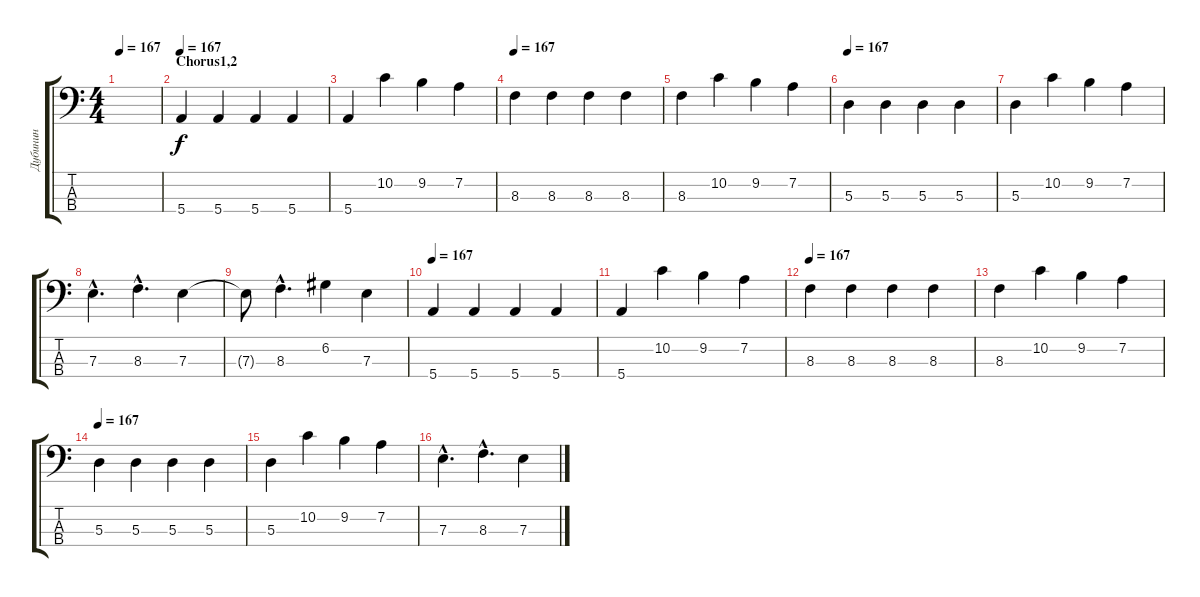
\track ("Дубинин" "Дубинин") {instrument electricbasspick}
\staff {score tabs}
\tuning (G2 D2 A1 E1) {hide}
\ts (4 4)
\tempo 167
\clef f4
\ks c
|
\section ("" "Chorus1,2")
\tempo 167
5.4.4 5.4.4 5.4.4 5.4.4 |
5.4.4 10.2.4 9.2.4 7.2.4 |
\tempo 167
8.3.4 8.3.4 8.3.4 8.3.4 |
8.3.4 10.2.4 9.2.4 7.2.4 |
\tempo 167
5.3.4 5.3.4 5.3.4 5.3.4 |
5.3.4 10.2.4 9.2.4 7.2.4 |
7.3{hac}.4{d} 8.3{hac}.4{d} 7.3.4 |
7.3{t}.8 8.3{hac}.4{d} 6.2.4 7.3.4 |
\tempo 167
5.4.4 5.4.4 5.4.4 5.4.4 |
5.4.4 10.2.4 9.2.4 7.2.4 |
\tempo 167
8.3.4 8.3.4 8.3.4 8.3.4 |
8.3.4 10.2.4 9.2.4 7.2.4 |
\tempo 167
5.3.4 5.3.4 5.3.4 5.3.4 |
5.3.4 10.2.4 9.2.4 7.2.4 |
7.3{hac}.4{d} 8.3{hac}.4{d} 7.3.4
